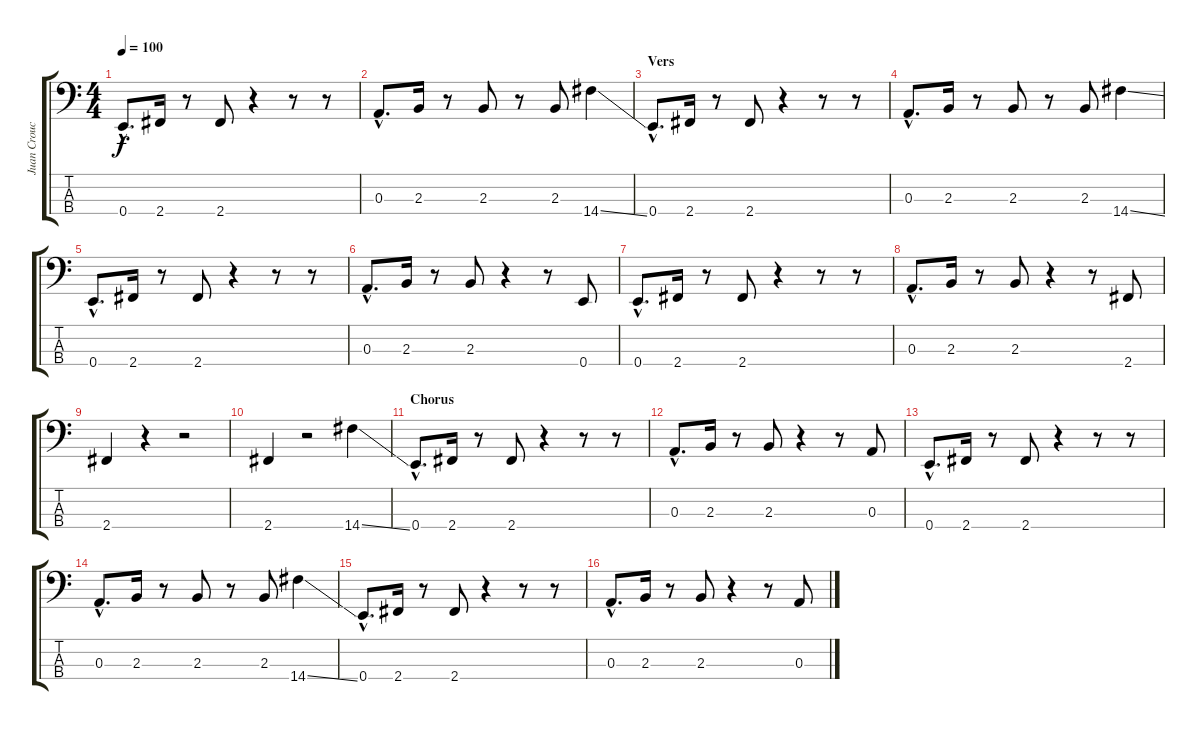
\track ("Juan Croucier - Bass Guitar" "Juan Crouc") {instrument electricbassfinger}
\staff {score tabs}
\tuning (G2 D2 A1 E1) {hide}
\ts (4 4)
\tempo 100
\clef f4
\ks c
0.4{hac}.8{d dy f} 2.4.16 r.8 2.4.8 r.4 r.8 r.8 |
0.3{hac}.8{d} 2.3.16 r.8 2.3.8 r.8 2.3.8 14.4{ss}.4 |
\section ("" "Vers")
0.4{hac}.8{d} 2.4.16 r.8 2.4.8 r.4 r.8 r.8 |
0.3{hac}.8{d} 2.3.16 r.8 2.3.8 r.8 2.3.8 14.4{ss}.4 |
0.4{hac}.8{d} 2.4.16 r.8 2.4.8 r.4 r.8 r.8 |
0.3{hac}.8{d} 2.3.16 r.8 2.3.8 r.4 r.8 0.4.8 |
0.4{hac}.8{d} 2.4.16 r.8 2.4.8 r.4 r.8 r.8 |
0.3{hac}.8{d} 2.3.16 r.8 2.3.8 r.4 r.8 2.4.8 |
2.4.4 r.4 r.2 |
2.4.4 r.2 14.4{ss}.4 |
\section ("" "Chorus")
0.4{hac}.8{d} 2.4.16 r.8 2.4.8 r.4 r.8 r.8 |
0.3{hac}.8{d} 2.3.16 r.8 2.3.8 r.4 r.8 0.3.8 |
0.4{hac}.8{d} 2.4.16 r.8 2.4.8 r.4 r.8 r.8 |
0.3{hac}.8{d} 2.3.16 r.8 2.3.8 r.8 2.3.8 14.4{ss}.4 |
0.4{hac}.8{d} 2.4.16 r.8 2.4.8 r.4 r.8 r.8 |
0.3{hac}.8{d} 2.3.16 r.8 2.3.8 r.4 r.8 0.3.8
